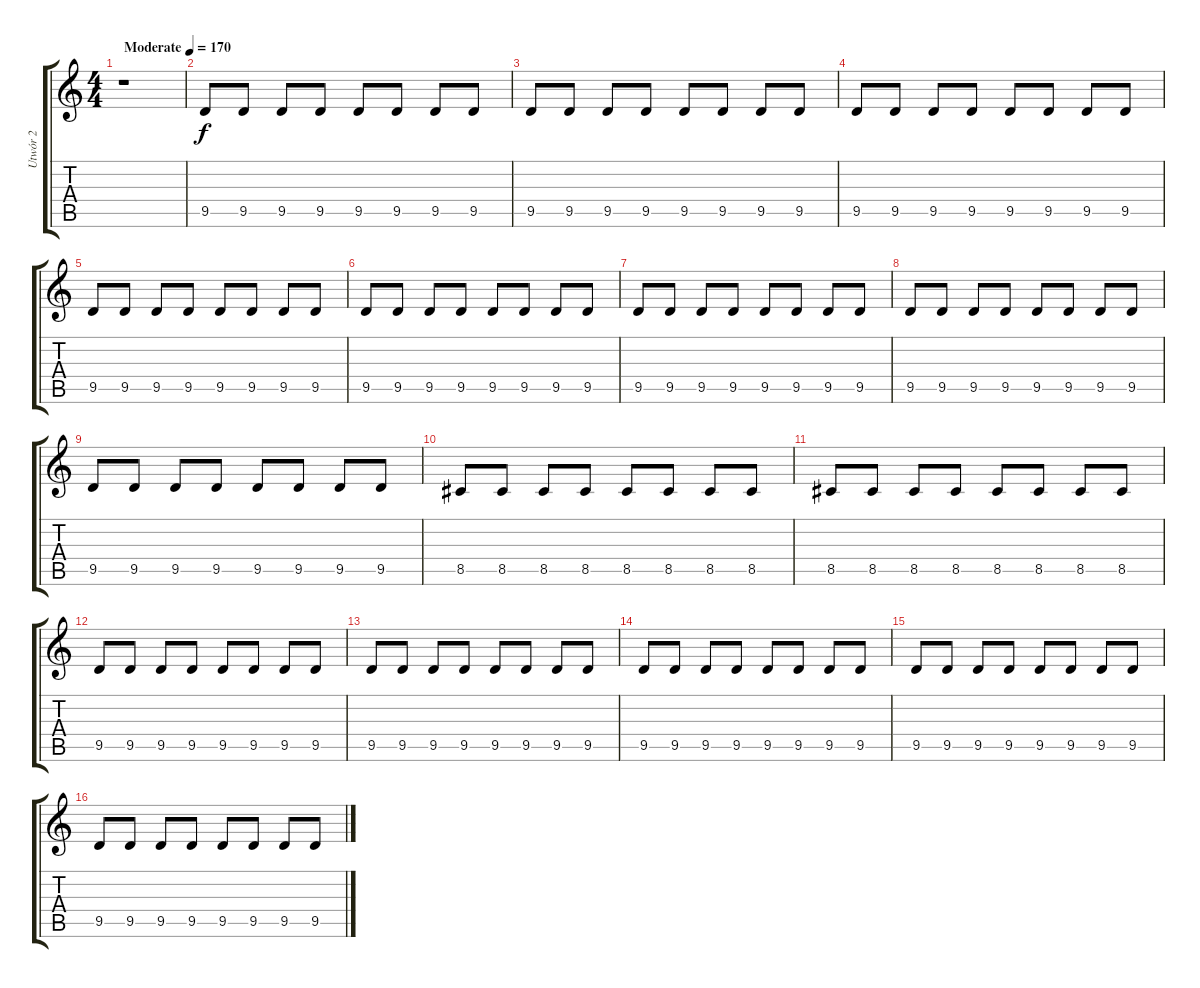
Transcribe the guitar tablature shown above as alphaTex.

\track ("Utwór 2" "Utwór 2") {instrument acousticguitarsteel}
\staff {score tabs}
\tuning (C4 G3 Eb3 Bb2 F2 C2) {hide}
\ts (4 4)
\tempo (170 "Moderate")
\clef g2
\ks c
r.1{dy f instrument acousticguitarsteel} |
9.5.8{volume 0} 9.5.8{volume 4} 9.5.8 9.5.8 9.5.8 9.5.8 9.5.8 9.5.8 |
9.5.8 9.5.8 9.5.8 9.5.8 9.5.8 9.5.8 9.5.8 9.5.8 |
9.5.8 9.5.8 9.5.8 9.5.8 9.5.8 9.5.8 9.5.8 9.5.8 |
9.5.8 9.5.8 9.5.8 9.5.8 9.5.8 9.5.8 9.5.8 9.5.8 |
9.5.8 9.5.8 9.5.8 9.5.8 9.5.8 9.5.8 9.5.8 9.5.8 |
9.5.8 9.5.8 9.5.8 9.5.8 9.5.8 9.5.8 9.5.8 9.5.8 |
9.5.8 9.5.8 9.5.8 9.5.8 9.5.8 9.5.8 9.5.8 9.5.8 |
9.5.8 9.5.8 9.5.8 9.5.8 9.5.8 9.5.8 9.5.8 9.5.8 |
8.5.8 8.5.8 8.5.8 8.5.8 8.5.8 8.5.8 8.5.8 8.5.8 |
8.5.8 8.5.8 8.5.8 8.5.8 8.5.8 8.5.8 8.5.8 8.5.8 |
9.5.8 9.5.8 9.5.8 9.5.8 9.5.8 9.5.8 9.5.8 9.5.8 |
9.5.8 9.5.8 9.5.8 9.5.8 9.5.8 9.5.8 9.5.8 9.5.8 |
9.5.8 9.5.8 9.5.8 9.5.8 9.5.8 9.5.8 9.5.8 9.5.8 |
9.5.8 9.5.8 9.5.8 9.5.8 9.5.8 9.5.8 9.5.8 9.5.8 |
9.5.8 9.5.8 9.5.8 9.5.8 9.5.8 9.5.8 9.5.8 9.5.8
